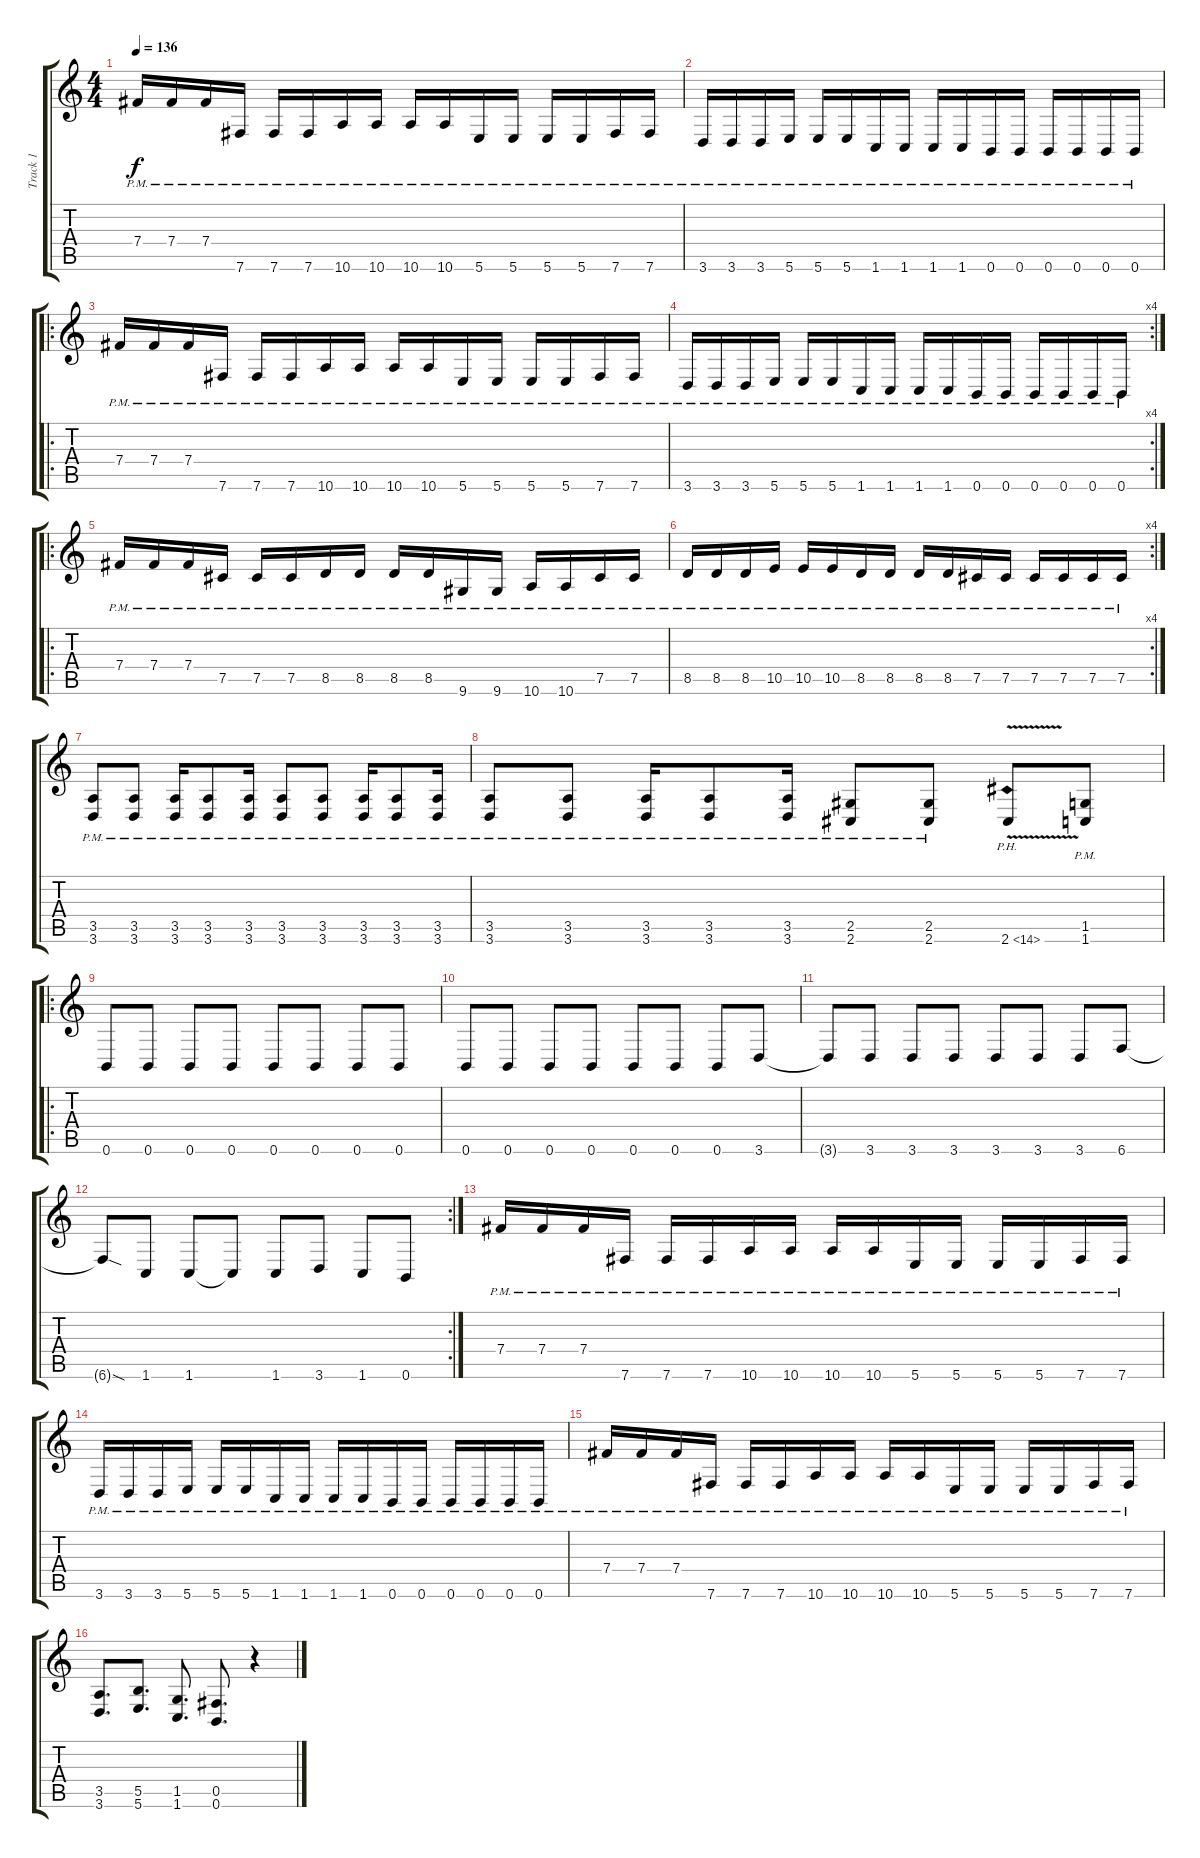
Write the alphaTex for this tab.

\track ("Track 1" "Track 1") {instrument distortionguitar}
\staff {score tabs}
\tuning (Db4 Ab3 E3 B2 Gb2 B1) {hide}
\ts (4 4)
\tempo 136
\clef g2
\ks c
7.4{pm}.16{dy f} 7.4{pm}.16 7.4{pm}.16 7.6{pm}.16 7.6{pm}.16 7.6{pm}.16 10.6{pm}.16 10.6{pm}.16 10.6{pm}.16 10.6{pm}.16 5.6{pm}.16 5.6{pm}.16 5.6{pm}.16 5.6{pm}.16 7.6{pm}.16 7.6{pm}.16 |
3.6{pm}.16 3.6{pm}.16 3.6{pm}.16 5.6{pm}.16 5.6{pm}.16 5.6{pm}.16 1.6{pm}.16 1.6{pm}.16 1.6{pm}.16 1.6{pm}.16 0.6{pm}.16 0.6{pm}.16 0.6{pm}.16 0.6{pm}.16 0.6{pm}.16 0.6{pm}.16 |
\ro
7.4{pm}.16 7.4{pm}.16 7.4{pm}.16 7.6{pm}.16 7.6{pm}.16 7.6{pm}.16 10.6{pm}.16 10.6{pm}.16 10.6{pm}.16 10.6{pm}.16 5.6{pm}.16 5.6{pm}.16 5.6{pm}.16 5.6{pm}.16 7.6{pm}.16 7.6{pm}.16 |
\rc 4
3.6{pm}.16 3.6{pm}.16 3.6{pm}.16 5.6{pm}.16 5.6{pm}.16 5.6{pm}.16 1.6{pm}.16 1.6{pm}.16 1.6{pm}.16 1.6{pm}.16 0.6{pm}.16 0.6{pm}.16 0.6{pm}.16 0.6{pm}.16 0.6{pm}.16 0.6{pm}.16 |
\ro
7.4{pm}.16 7.4{pm}.16 7.4{pm}.16 7.5{pm}.16 7.5{pm}.16 7.5{pm}.16 8.5{pm}.16 8.5{pm}.16 8.5{pm}.16 8.5{pm}.16 9.6{pm}.16 9.6{pm}.16 10.6{pm}.16 10.6{pm}.16 7.5{pm}.16 7.5{pm}.16 |
\rc 4
8.5{pm}.16 8.5{pm}.16 8.5{pm}.16 10.5{pm}.16 10.5{pm}.16 10.5{pm}.16 8.5{pm}.16 8.5{pm}.16 8.5{pm}.16 8.5{pm}.16 7.5{pm}.16 7.5{pm}.16 7.5{pm}.16 7.5{pm}.16 7.5{pm}.16 7.5{pm}.16 |
(3.5{pm} 3.6{pm}).8 (3.5{pm} 3.6{pm}).8 (3.5{pm} 3.6{pm}).16 (3.5{pm} 3.6{pm}).8 (3.5{pm} 3.6{pm}).16 (3.5{pm} 3.6{pm}).8 (3.5{pm} 3.6{pm}).8 (3.5{pm} 3.6{pm}).16 (3.5{pm} 3.6{pm}).8 (3.5{pm} 3.6{pm}).16 |
(3.5{pm} 3.6{pm}).8 (3.5{pm} 3.6{pm}).8 (3.5{pm} 3.6{pm}).16 (3.5{pm} 3.6{pm}).8 (3.5{pm} 3.6{pm}).16 (2.5{pm} 2.6{pm}).8 (2.5{pm} 2.6{pm}).8 2.6{ph 12 v}.8 (1.5{pm} 1.6{pm}).8 |
\ro
0.6.8 0.6.8 0.6.8 0.6.8 0.6.8 0.6.8 0.6.8 0.6.8 |
0.6.8 0.6.8 0.6.8 0.6.8 0.6.8 0.6.8 0.6.8 3.6.8 |
3.6{t}.8 3.6.8 3.6.8 3.6.8 3.6.8 3.6.8 3.6.8 6.6.8 |
\rc 2
6.6{sod t}.8 1.6.8 1.6.8 1.6{t}.8 1.6.8 3.6.8 1.6.8 0.6.8 |
7.4{pm}.16 7.4{pm}.16 7.4{pm}.16 7.6{pm}.16 7.6{pm}.16 7.6{pm}.16 10.6{pm}.16 10.6{pm}.16 10.6{pm}.16 10.6{pm}.16 5.6{pm}.16 5.6{pm}.16 5.6{pm}.16 5.6{pm}.16 7.6{pm}.16 7.6{pm}.16 |
3.6{pm}.16 3.6{pm}.16 3.6{pm}.16 5.6{pm}.16 5.6{pm}.16 5.6{pm}.16 1.6{pm}.16 1.6{pm}.16 1.6{pm}.16 1.6{pm}.16 0.6{pm}.16 0.6{pm}.16 0.6{pm}.16 0.6{pm}.16 0.6{pm}.16 0.6{pm}.16 |
7.4{pm}.16 7.4{pm}.16 7.4{pm}.16 7.6{pm}.16 7.6{pm}.16 7.6{pm}.16 10.6{pm}.16 10.6{pm}.16 10.6{pm}.16 10.6{pm}.16 5.6{pm}.16 5.6{pm}.16 5.6{pm}.16 5.6{pm}.16 7.6{pm}.16 7.6{pm}.16 |
(3.5 3.6).8{d} (5.5 5.6).8{d} (1.5 1.6).8{d} (0.5 0.6).8{d} r.4
